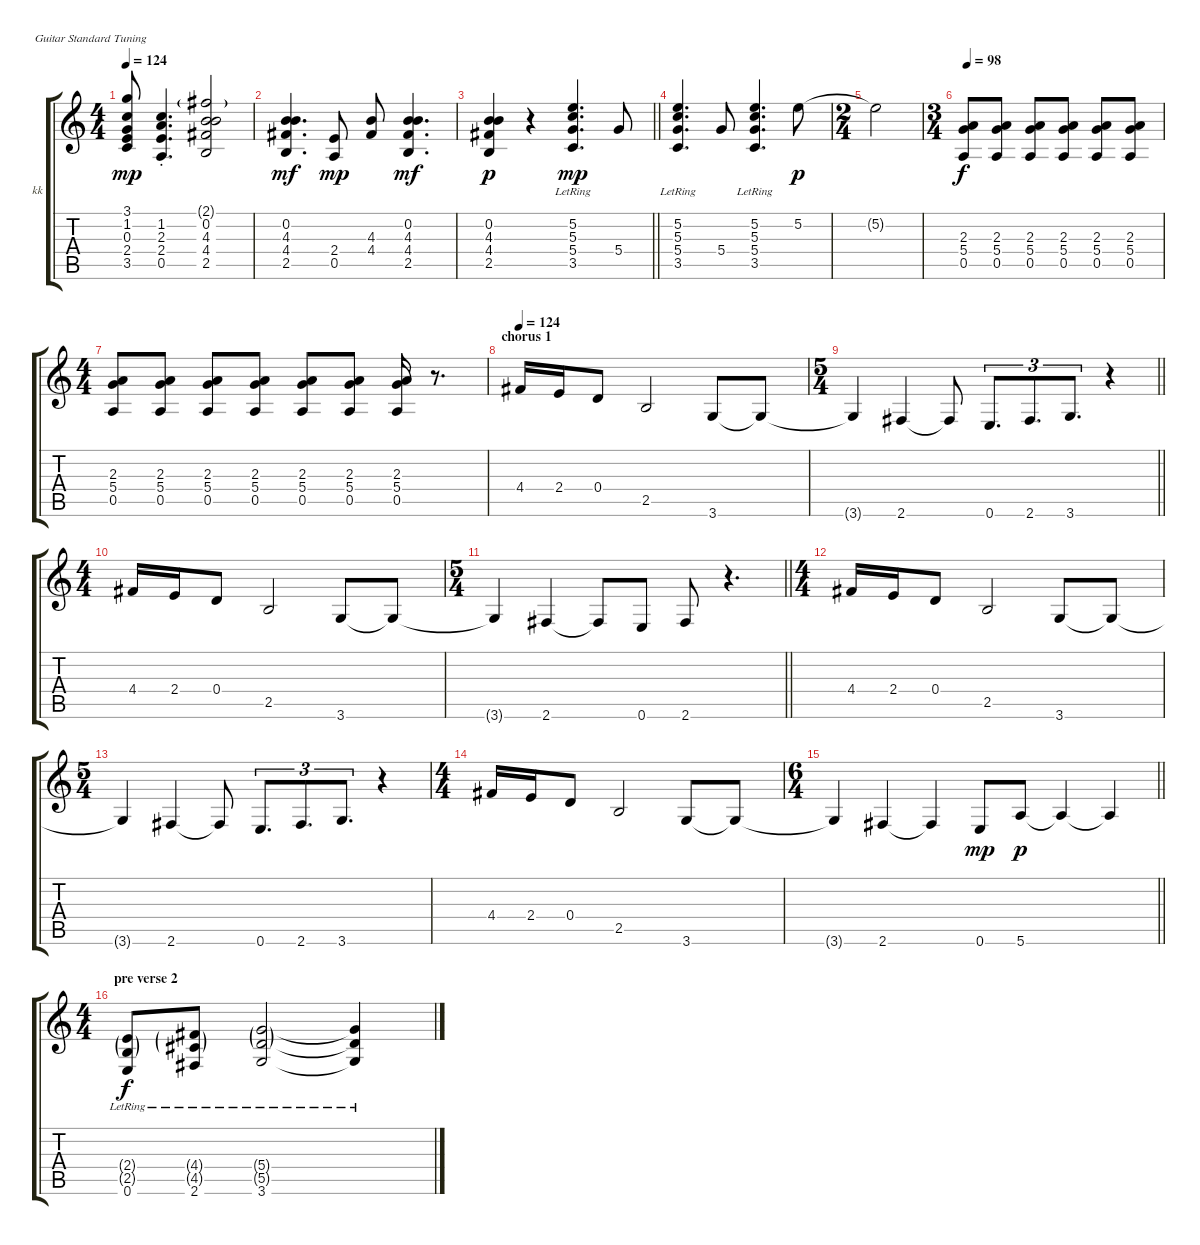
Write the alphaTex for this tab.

\bracketExtendMode groupsimilarinstruments
\firstSystemTrackNameOrientation horizontal
\otherSystemsTrackNameOrientation horizontal
\track ("intro / rythm / solo - kk" "kk") {instrument electricguitarclean}
\staff {score tabs}
\tuning (E4 B3 G3 D3 A2 E2)
\ts (4 4)
\tempo 124
\clef g2
\scale
0.333333
\ks c
(1.2 3.1 0.3 2.4 3.5).8{dy mp} (2.3{st} 2.4{st} 0.5{st} 1.2{st}).4{d} (0.2 4.3 4.4 2.5 2.1{g}).2 |
\scale
0.333333 (4.3 4.4 2.5 0.2).4{d dy mf} (0.5 2.4).8{dy mp} (4.4 4.3).8 (4.3 4.4 2.5 0.2).4{d dy mf} |
\scale
0.395904
\barLineRight lightlight
(4.3 4.4 2.5 0.2).4{dy p} r.4 (5.2{lr} 5.3{lr} 5.4{lr} 3.5{lr}).4{d dy mp} 5.4.8 |
(5.2{lr} 5.3{lr} 5.4{lr} 3.5{lr}).4{d} 5.4.8 (5.2{lr} 5.3{lr} 5.4{lr} 3.5{lr}).4{d} 5.2.8{dy p} |
\ts (2 4)
5.2{t}.2 |
\ts (3 4)
\tempo 98
(2.3 5.4 0.5).8{dy f} (2.3 5.4 0.5).8 (2.3 5.4 0.5).8 (2.3 5.4 0.5).8 (2.3 5.4 0.5).8 (2.3 5.4 0.5).8 |
\ts (4 4)
(2.3 5.4 0.5).8 (2.3 5.4 0.5).8 (2.3 5.4 0.5).8 (2.3 5.4 0.5).8 (2.3 5.4 0.5).8 (2.3 5.4 0.5).8 (2.3 5.4 0.5).16 r.8{d} |
\section ("" "chorus 1")
\tempo 124
4.4.16 2.4.16 0.4.8 2.5.2 3.6.8 3.6{t}.8 |
\ts (5 4)
\barLineRight lightlight
3.6{t}.4 2.6.4 2.6{t}.8 0.6.8{d tu (3 2)} 2.6.8{d tu (3 2)} 3.6.8{d tu (3 2)} r.4 |
\ts (4 4)
4.4.16 2.4.16 0.4.8 2.5.2 3.6.8 3.6{t}.8 |
\ts (5 4)
\barLineRight lightlight
3.6{t}.4 2.6.4 2.6{t}.8 0.6.8 2.6.8 r.4{d} |
\ts (4 4)
4.4.16 2.4.16 0.4.8 2.5.2 3.6.8 3.6{t}.8 |
\ts (5 4)
3.6{t}.4 2.6.4 2.6{t}.8 0.6.8{d tu (3 2)} 2.6.8{d tu (3 2)} 3.6.8{d tu (3 2)} r.4 |
\ts (4 4)
4.4.16 2.4.16 0.4.8 2.5.2 3.6.8 3.6{t}.8 |
\ts (6 4)
\barLineRight lightlight
3.6{t}.4 2.6.4 2.6{t}.4 0.6.8{dy mp} 5.6.8{dy p} 5.6{t}.4 5.6{t}.4 |
\ts (4 4)
\section ("" "pre verse 2")
(0.6{lr} 2.5{g lr} 2.4{g lr}).8{dy f} (2.6{lr} 4.5{g lr} 4.4{g lr}).8 (3.6{lr} 5.5{g lr} 5.4{g lr}).2 (3.6{lr t} 5.5{lr t} 5.4{lr t}).4
